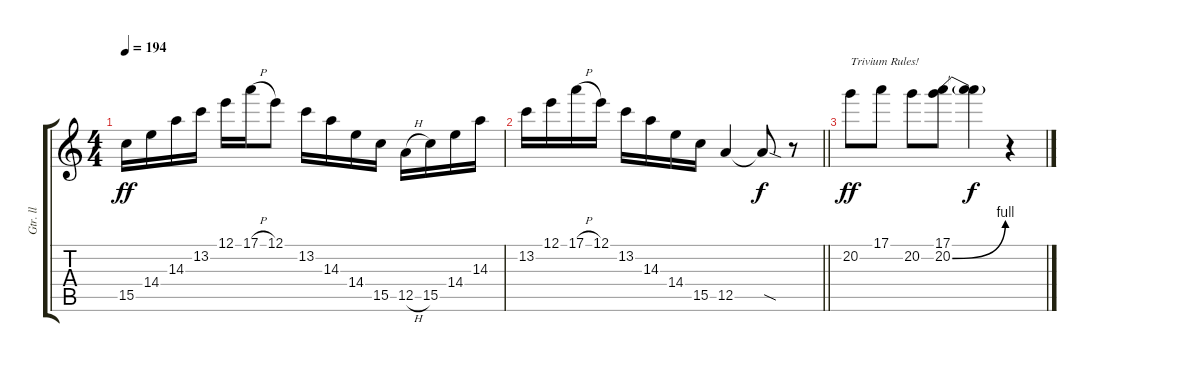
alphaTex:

\track ("Gtr. ll" "Gtr. ll") {instrument distortionguitar}
\staff {score tabs}
\tuning (E4 B3 G3 D3 A2 E2) {hide}
\ts (4 4)
\tempo 194
\clef g2
\ks c
15.5.16{dy ff} 14.4.16 14.3.16 13.2.16 12.1.16 17.1{h}.16 12.1.8 13.2.16 14.3.16 14.4.16 15.5.16 12.5{h}.16 15.5.16 14.4.16 14.3.16 |
\barLineRight lightlight
13.2.16 12.1.16 17.1{h}.16 12.1.16 13.2.16 14.3.16 14.4.16 15.5.16 12.5.4 12.5{sod t}.8{dy f} r.8 |
20.2.8{txt "Trivium Rules!" dy ff} 17.1.8 20.2.8 (17.1 20.2{be (bend 0 0 60 4)}).8 (17.1{t} 20.2{t}).4{dy f} r.4
